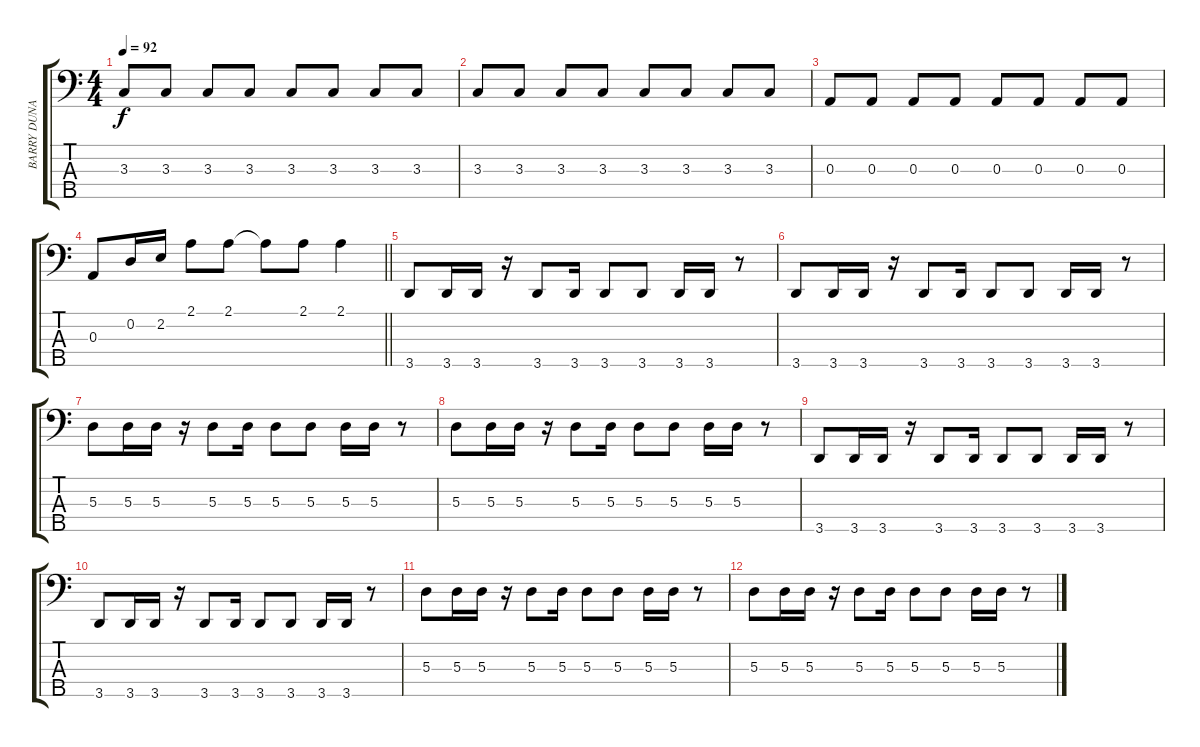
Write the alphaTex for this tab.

\track ("BARRY DUNAWAY" "BARRY DUNA") {instrument electricbassfinger}
\staff {score tabs}
\tuning (G2 D2 A1 E1 B0) {hide}
\ts (4 4)
\tempo 92
\clef f4
\ks c
3.3.8{dy f} 3.3.8 3.3.8 3.3.8 3.3.8 3.3.8 3.3.8 3.3.8 |
3.3.8 3.3.8 3.3.8 3.3.8 3.3.8 3.3.8 3.3.8 3.3.8 |
0.3.8 0.3.8 0.3.8 0.3.8 0.3.8 0.3.8 0.3.8 0.3.8 |
\barLineRight lightlight
0.3.8 0.2.16 2.2.16 2.1.8 2.1.8 2.1{t}.8 2.1.8 2.1.4 |
3.5.8 3.5.16 3.5.16 r.16 3.5.8 3.5.16 3.5.8 3.5.8 3.5.16 3.5.16 r.8 |
3.5.8 3.5.16 3.5.16 r.16 3.5.8 3.5.16 3.5.8 3.5.8 3.5.16 3.5.16 r.8 |
5.3.8 5.3.16 5.3.16 r.16 5.3.8 5.3.16 5.3.8 5.3.8 5.3.16 5.3.16 r.8 |
5.3.8 5.3.16 5.3.16 r.16 5.3.8 5.3.16 5.3.8 5.3.8 5.3.16 5.3.16 r.8 |
3.5.8 3.5.16 3.5.16 r.16 3.5.8 3.5.16 3.5.8 3.5.8 3.5.16 3.5.16 r.8 |
3.5.8 3.5.16 3.5.16 r.16 3.5.8 3.5.16 3.5.8 3.5.8 3.5.16 3.5.16 r.8 |
5.3.8 5.3.16 5.3.16 r.16 5.3.8 5.3.16 5.3.8 5.3.8 5.3.16 5.3.16 r.8 |
5.3.8 5.3.16 5.3.16 r.16 5.3.8 5.3.16 5.3.8 5.3.8 5.3.16 5.3.16 r.8
